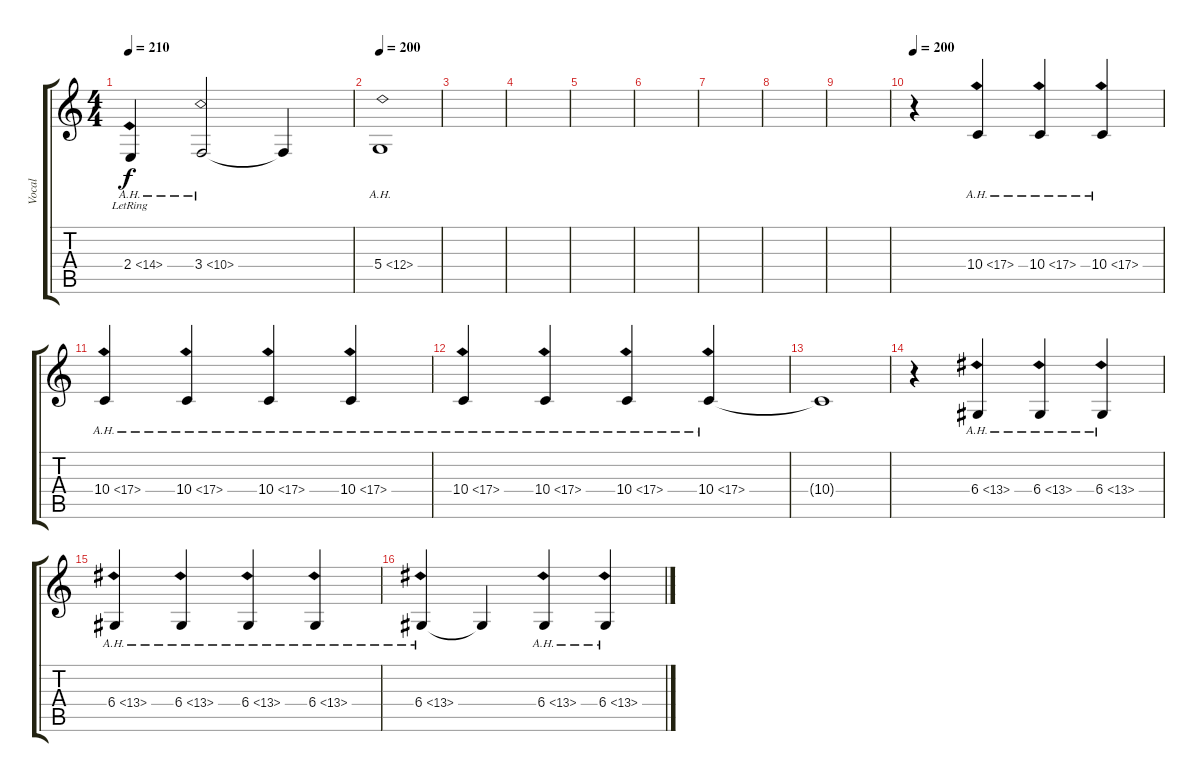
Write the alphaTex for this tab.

\track ("Vocal " "Vocal ") {instrument rockorgan}
\staff {score tabs}
\tuning (E4 B3 G3 D3 A2 E2) {hide}
\ts (4 4)
\tempo 210
\clef g2
\ks c
2.4{ah 12 lr}.4{dy f} 3.4{ah 7}.2 3.4{t}.4 |
\tempo 200
5.4{ah 7}.1 |
|
|
|
|
|
|
|
\tempo 200
r.4 10.4{ah 7}.4 10.4{ah 7}.4 10.4{ah 7}.4 |
10.4{ah 7}.4 10.4{ah 7}.4 10.4{ah 7}.4 10.4{ah 7}.4 |
10.4{ah 7}.4 10.4{ah 7}.4 10.4{ah 7}.4 10.4{ah 7}.4 |
10.4{t}.1 |
r.4 6.4{ah 7}.4 6.4{ah 7}.4 6.4{ah 7}.4 |
6.4{ah 7}.4 6.4{ah 7}.4 6.4{ah 7}.4 6.4{ah 7}.4 |
6.4{ah 7}.4 6.4{t}.4 6.4{ah 7}.4 6.4{ah 7}.4
